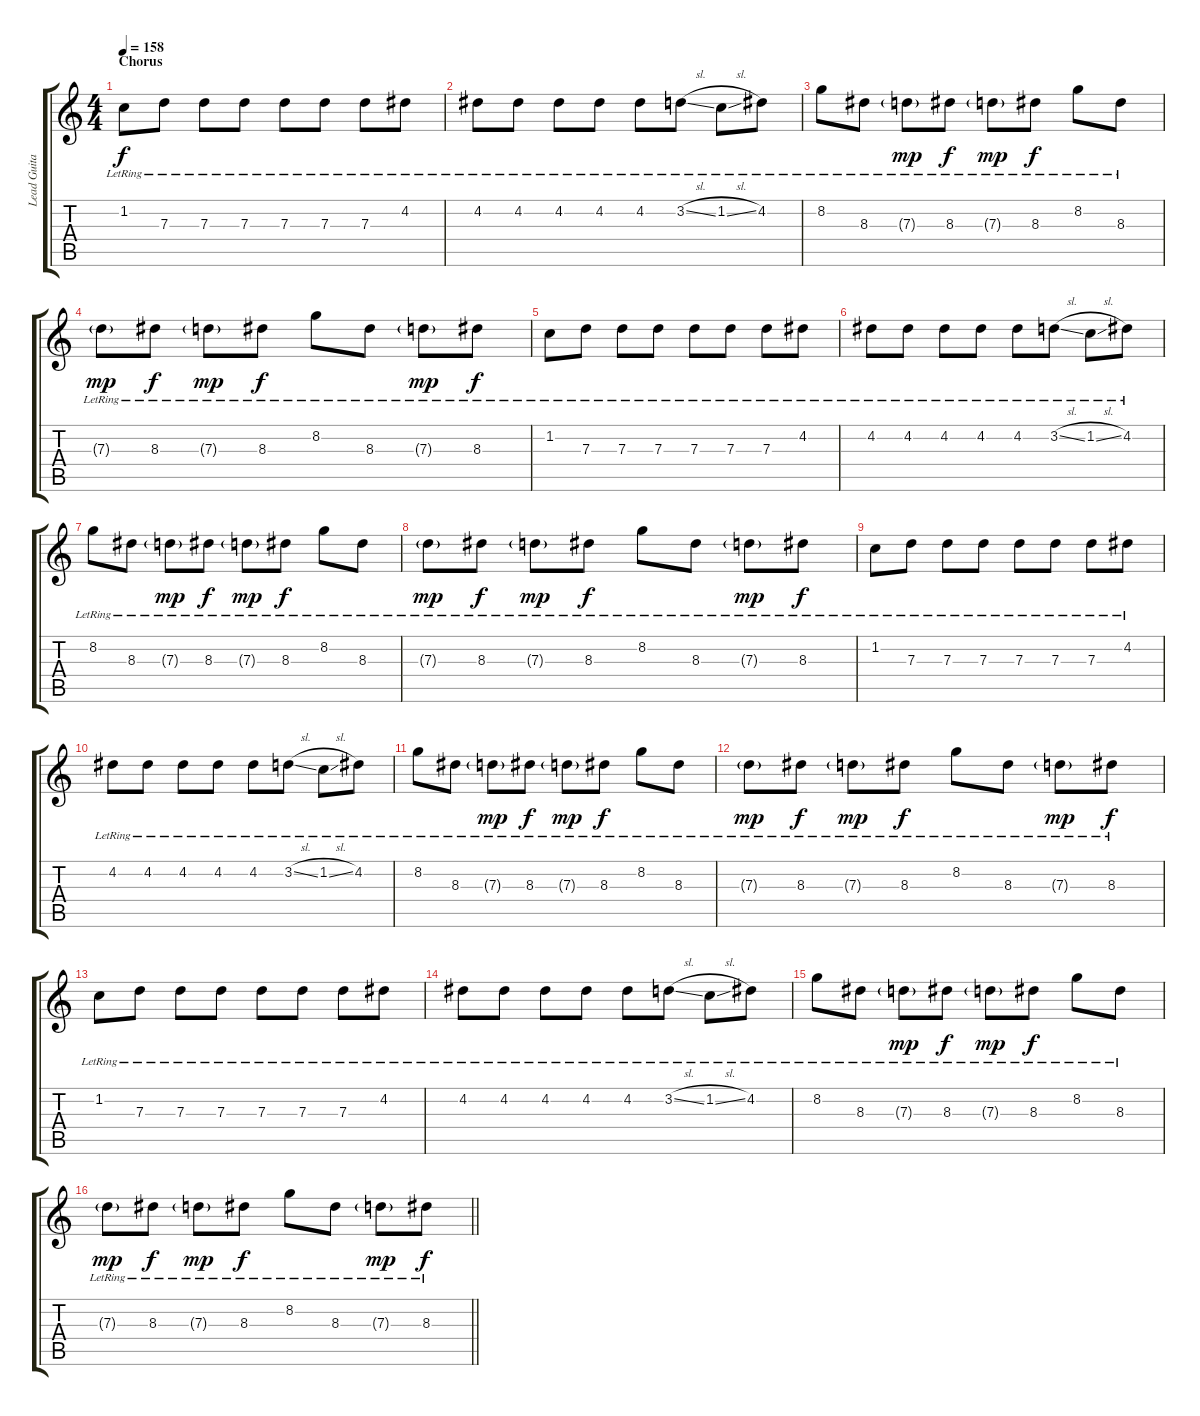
\track ("Lead Guitar" "Lead Guita") {instrument overdrivenguitar}
\staff {score tabs}
\tuning (E4 B3 G3 D3 A2 D2) {hide}
\ts (4 4)
\section ("" "Chorus")
\tempo 158
\clef g2
\ks c
1.2{lr}.8{dy f} 7.3{lr}.8 7.3{lr}.8 7.3{lr}.8 7.3{lr}.8 7.3{lr}.8 7.3{lr}.8 4.2{lr}.8 |
4.2{lr}.8 4.2{lr}.8 4.2{lr}.8 4.2{lr}.8 4.2{lr}.8 3.2{sl lr}.8 1.2{sl lr}.8 4.2{lr}.8 |
8.2{lr}.8 8.3{lr}.8 7.3{g lr}.8{dy mp} 8.3{lr}.8{dy f} 7.3{g lr}.8{dy mp} 8.3{lr}.8{dy f} 8.2{lr}.8 8.3{lr}.8 |
7.3{g lr}.8{dy mp} 8.3{lr}.8{dy f} 7.3{g lr}.8{dy mp} 8.3{lr}.8{dy f} 8.2{lr}.8 8.3{lr}.8 7.3{g lr}.8{dy mp} 8.3{lr}.8{dy f} |
1.2{lr}.8 7.3{lr}.8 7.3{lr}.8 7.3{lr}.8 7.3{lr}.8 7.3{lr}.8 7.3{lr}.8 4.2{lr}.8 |
4.2{lr}.8 4.2{lr}.8 4.2{lr}.8 4.2{lr}.8 4.2{lr}.8 3.2{sl lr}.8 1.2{sl lr}.8 4.2{lr}.8 |
8.2{lr}.8 8.3{lr}.8 7.3{g lr}.8{dy mp} 8.3{lr}.8{dy f} 7.3{g lr}.8{dy mp} 8.3{lr}.8{dy f} 8.2{lr}.8 8.3{lr}.8 |
7.3{g lr}.8{dy mp} 8.3{lr}.8{dy f} 7.3{g lr}.8{dy mp} 8.3{lr}.8{dy f} 8.2{lr}.8 8.3{lr}.8 7.3{g lr}.8{dy mp} 8.3{lr}.8{dy f} |
1.2{lr}.8 7.3{lr}.8 7.3{lr}.8 7.3{lr}.8 7.3{lr}.8 7.3{lr}.8 7.3{lr}.8 4.2{lr}.8 |
4.2{lr}.8 4.2{lr}.8 4.2{lr}.8 4.2{lr}.8 4.2{lr}.8 3.2{sl lr}.8 1.2{sl lr}.8 4.2{lr}.8 |
8.2{lr}.8 8.3{lr}.8 7.3{g lr}.8{dy mp} 8.3{lr}.8{dy f} 7.3{g lr}.8{dy mp} 8.3{lr}.8{dy f} 8.2{lr}.8 8.3{lr}.8 |
7.3{g lr}.8{dy mp} 8.3{lr}.8{dy f} 7.3{g lr}.8{dy mp} 8.3{lr}.8{dy f} 8.2{lr}.8 8.3{lr}.8 7.3{g lr}.8{dy mp} 8.3{lr}.8{dy f} |
1.2{lr}.8 7.3{lr}.8 7.3{lr}.8 7.3{lr}.8 7.3{lr}.8 7.3{lr}.8 7.3{lr}.8 4.2{lr}.8 |
4.2{lr}.8 4.2{lr}.8 4.2{lr}.8 4.2{lr}.8 4.2{lr}.8 3.2{sl lr}.8 1.2{sl lr}.8 4.2{lr}.8 |
8.2{lr}.8 8.3{lr}.8 7.3{g lr}.8{dy mp} 8.3{lr}.8{dy f} 7.3{g lr}.8{dy mp} 8.3{lr}.8{dy f} 8.2{lr}.8 8.3{lr}.8 |
\barLineRight lightlight
7.3{g lr}.8{dy mp} 8.3{lr}.8{dy f} 7.3{g lr}.8{dy mp} 8.3{lr}.8{dy f} 8.2{lr}.8 8.3{lr}.8 7.3{g lr}.8{dy mp} 8.3{lr}.8{dy f}
